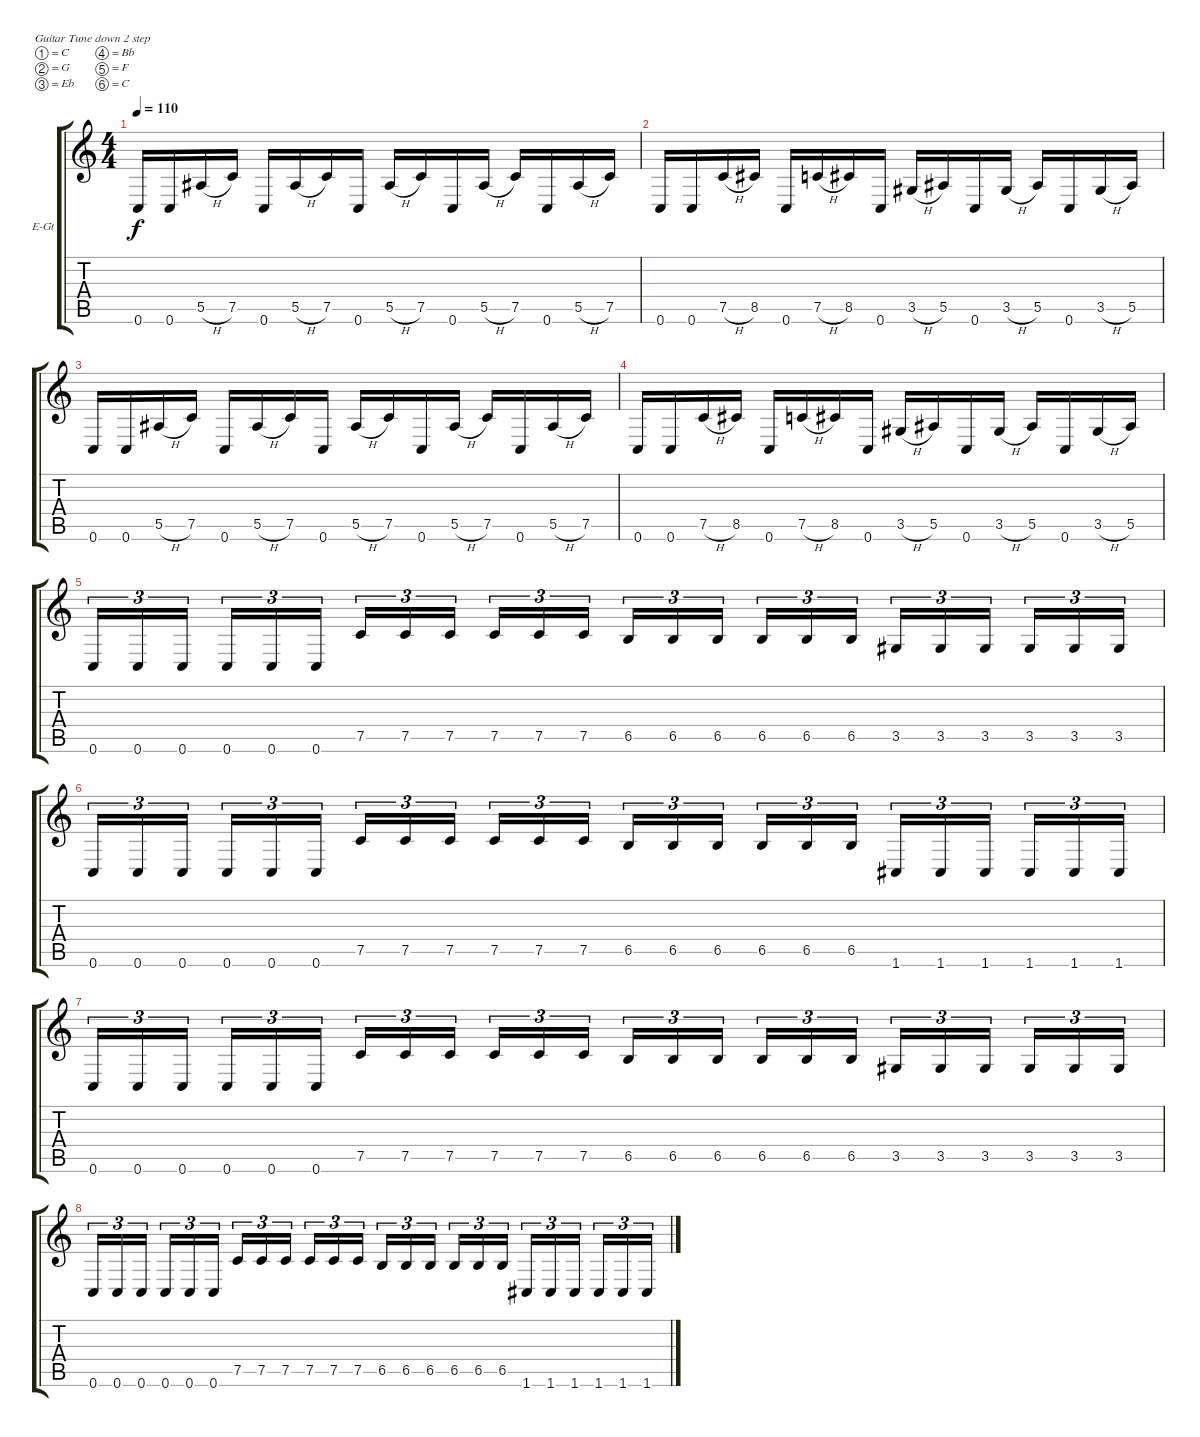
\defaultSystemsLayout 4
\bracketExtendMode groupsimilarinstruments
\firstSystemTrackNameOrientation horizontal
\otherSystemsTrackNameOrientation horizontal
\track ("Electric Guitar" "E-Gt") {instrument overdrivenguitar}
\staff {score tabs}
\tuning (C4 G3 Eb3 Bb2 F2 C2)
\ts (4 4)
\tempo 110
\clef g2
\ks c
0.6.16{dy f} 0.6.16 5.5{h}.16 7.5.16 0.6.16 5.5{h}.16 7.5.16 0.6.16 5.5{h}.16 7.5.16 0.6.16 5.5{h}.16 7.5.16 0.6.16 5.5{h}.16 7.5.16 |
0.6.16 0.6.16 7.5{h}.16 8.5.16 0.6.16 7.5{h}.16 8.5.16 0.6.16 3.5{h}.16 5.5.16 0.6.16 3.5{h}.16 5.5.16 0.6.16 3.5{h}.16 5.5.16 |
0.6.16 0.6.16 5.5{h}.16 7.5.16 0.6.16 5.5{h}.16 7.5.16 0.6.16 5.5{h}.16 7.5.16 0.6.16 5.5{h}.16 7.5.16 0.6.16 5.5{h}.16 7.5.16 |
0.6.16 0.6.16 7.5{h}.16 8.5.16 0.6.16 7.5{h}.16 8.5.16 0.6.16 3.5{h}.16 5.5.16 0.6.16 3.5{h}.16 5.5.16 0.6.16 3.5{h}.16 5.5.16 |
0.6.16{tu (3 2)} 0.6.16{tu (3 2)} 0.6.16{tu (3 2)} 0.6.16{tu (3 2)} 0.6.16{tu (3 2)} 0.6.16{tu (3 2)} 7.5.16{tu (3 2)} 7.5.16{tu (3 2)} 7.5.16{tu (3 2)} 7.5.16{tu (3 2)} 7.5.16{tu (3 2)} 7.5.16{tu (3 2)} 6.5.16{tu (3 2)} 6.5.16{tu (3 2)} 6.5.16{tu (3 2)} 6.5.16{tu (3 2)} 6.5.16{tu (3 2)} 6.5.16{tu (3 2)} 3.5.16{tu (3 2)} 3.5.16{tu (3 2)} 3.5.16{tu (3 2)} 3.5.16{tu (3 2)} 3.5.16{tu (3 2)} 3.5.16{tu (3 2)} |
0.6.16{tu (3 2)} 0.6.16{tu (3 2)} 0.6.16{tu (3 2)} 0.6.16{tu (3 2)} 0.6.16{tu (3 2)} 0.6.16{tu (3 2)} 7.5.16{tu (3 2)} 7.5.16{tu (3 2)} 7.5.16{tu (3 2)} 7.5.16{tu (3 2)} 7.5.16{tu (3 2)} 7.5.16{tu (3 2)} 6.5.16{tu (3 2)} 6.5.16{tu (3 2)} 6.5.16{tu (3 2)} 6.5.16{tu (3 2)} 6.5.16{tu (3 2)} 6.5.16{tu (3 2)} 1.6.16{tu (3 2)} 1.6.16{tu (3 2)} 1.6.16{tu (3 2)} 1.6.16{tu (3 2)} 1.6.16{tu (3 2)} 1.6.16{tu (3 2)} |
0.6.16{tu (3 2)} 0.6.16{tu (3 2)} 0.6.16{tu (3 2)} 0.6.16{tu (3 2)} 0.6.16{tu (3 2)} 0.6.16{tu (3 2)} 7.5.16{tu (3 2)} 7.5.16{tu (3 2)} 7.5.16{tu (3 2)} 7.5.16{tu (3 2)} 7.5.16{tu (3 2)} 7.5.16{tu (3 2)} 6.5.16{tu (3 2)} 6.5.16{tu (3 2)} 6.5.16{tu (3 2)} 6.5.16{tu (3 2)} 6.5.16{tu (3 2)} 6.5.16{tu (3 2)} 3.5.16{tu (3 2)} 3.5.16{tu (3 2)} 3.5.16{tu (3 2)} 3.5.16{tu (3 2)} 3.5.16{tu (3 2)} 3.5.16{tu (3 2)} |
0.6.16{tu (3 2)} 0.6.16{tu (3 2)} 0.6.16{tu (3 2)} 0.6.16{tu (3 2)} 0.6.16{tu (3 2)} 0.6.16{tu (3 2)} 7.5.16{tu (3 2)} 7.5.16{tu (3 2)} 7.5.16{tu (3 2)} 7.5.16{tu (3 2)} 7.5.16{tu (3 2)} 7.5.16{tu (3 2)} 6.5.16{tu (3 2)} 6.5.16{tu (3 2)} 6.5.16{tu (3 2)} 6.5.16{tu (3 2)} 6.5.16{tu (3 2)} 6.5.16{tu (3 2)} 1.6.16{tu (3 2)} 1.6.16{tu (3 2)} 1.6.16{tu (3 2)} 1.6.16{tu (3 2)} 1.6.16{tu (3 2)} 1.6.16{tu (3 2)}
